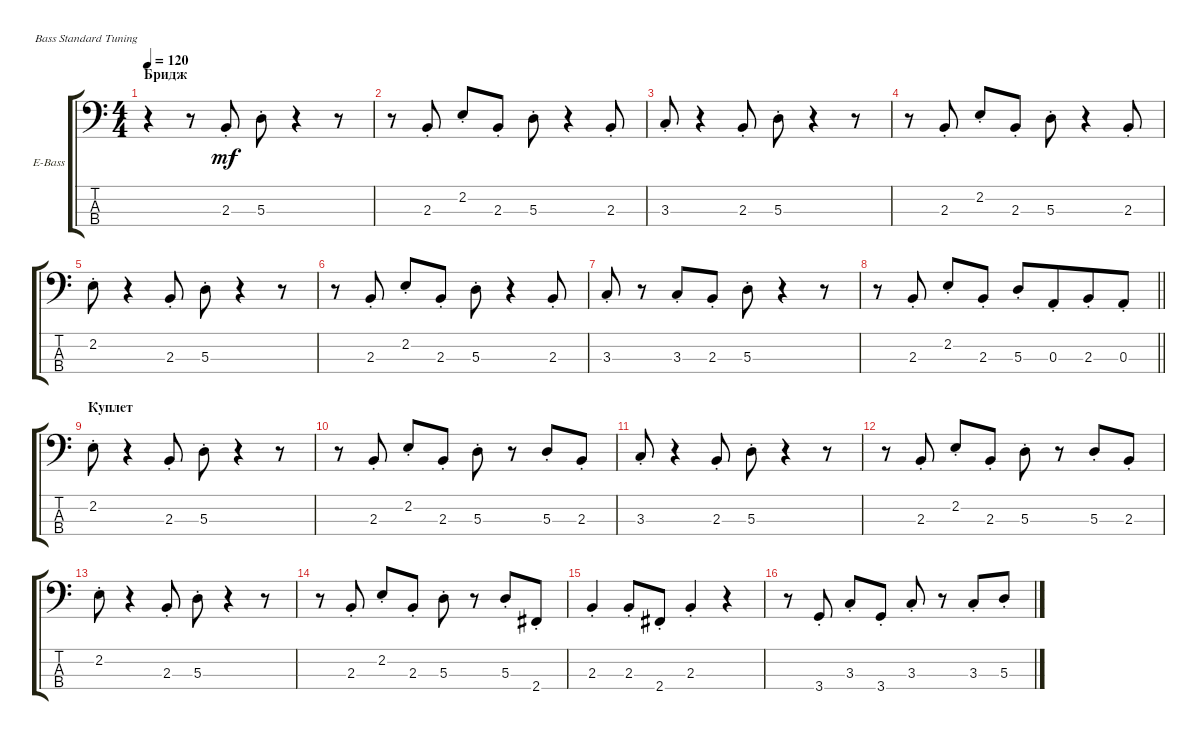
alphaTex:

\bracketExtendMode groupsimilarinstruments
\firstSystemTrackNameOrientation horizontal
\otherSystemsTrackNameOrientation horizontal
\track ("Бас 1" "E-Bass") {instrument electricbasspick}
\staff {score tabs}
\tuning (G2 D2 A1 E1)
\ts (4 4)
\section ("" "Бридж")
\tempo 120
\clef f4
\ks c
r.4{dy mf} r.8 2.3{st}.8 5.3{st}.8 r.4 r.8 |
r.8 2.3{st}.8 2.2{st}.8 2.3{st}.8 5.3{st}.8 r.4 2.3{st}.8 |
3.3{st}.8 r.4 2.3{st}.8 5.3{st}.8 r.4 r.8 |
r.8 2.3{st}.8 2.2{st}.8 2.3{st}.8 5.3{st}.8 r.4 2.3{st}.8 |
2.2{st}.8 r.4 2.3{st}.8 5.3{st}.8 r.4 r.8 |
r.8 2.3{st}.8 2.2{st}.8 2.3{st}.8 5.3{st}.8 r.4 2.3{st}.8 |
3.3{st}.8 r.8 3.3{st}.8 2.3{st}.8 5.3{st}.8 r.4 r.8 |
\barLineRight lightlight
r.8 2.3{st}.8 2.2{st}.8 2.3{st}.8 5.3{st}.8 0.3{st}.8{beam merge} 2.3{st}.8 0.3{st}.8 |
\section ("" "Куплет")
2.2{st}.8 r.4 2.3{st}.8 5.3{st}.8 r.4 r.8 |
r.8 2.3{st}.8 2.2{st}.8 2.3{st}.8 5.3{st}.8 r.8 5.3{st}.8 2.3{st}.8 |
3.3{st}.8 r.4 2.3{st}.8 5.3{st}.8 r.4 r.8 |
r.8 2.3{st}.8 2.2{st}.8 2.3{st}.8 5.3{st}.8 r.8 5.3{st}.8 2.3{st}.8 |
2.2{st}.8 r.4 2.3{st}.8 5.3{st}.8 r.4 r.8 |
r.8 2.3{st}.8 2.2{st}.8 2.3{st}.8 5.3{st}.8 r.8 5.3{st}.8 2.4{st}.8 |
2.3{st}.4 2.3{st}.8 2.4{st}.8 2.3{st}.4 r.4 |
r.8 3.4{st}.8 3.3{st}.8 3.4{st}.8 3.3{st}.8 r.8 3.3{st}.8 5.3{st}.8
